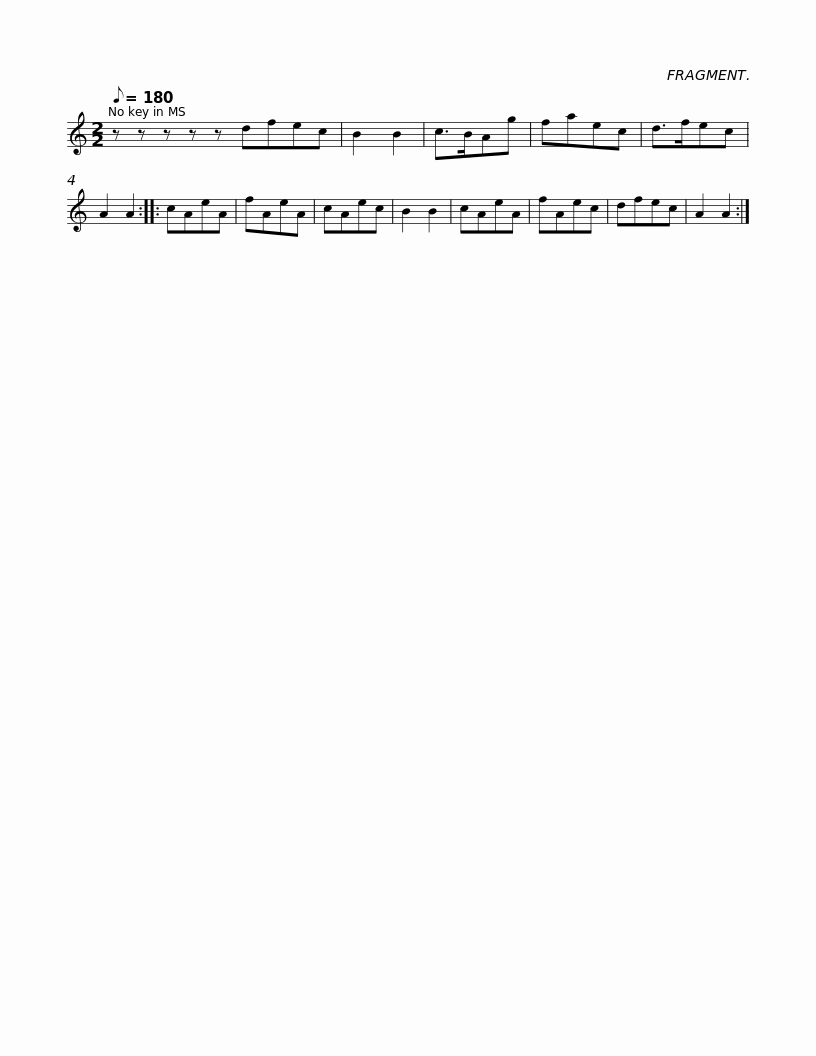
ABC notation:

X:1
L:1/8
Q:1/8=180
M:2/2
I:linebreak $
K:C
V:1 treble
V:1
 z z z z z dfec | B2 B2 | c>BAg | faec | d>fec | %5
 A2 A2 :: cAeA | fAeA | cAec | B2 B2 |$ %10
 cAeA | fAec | dfec | A2 A2 :| %14
